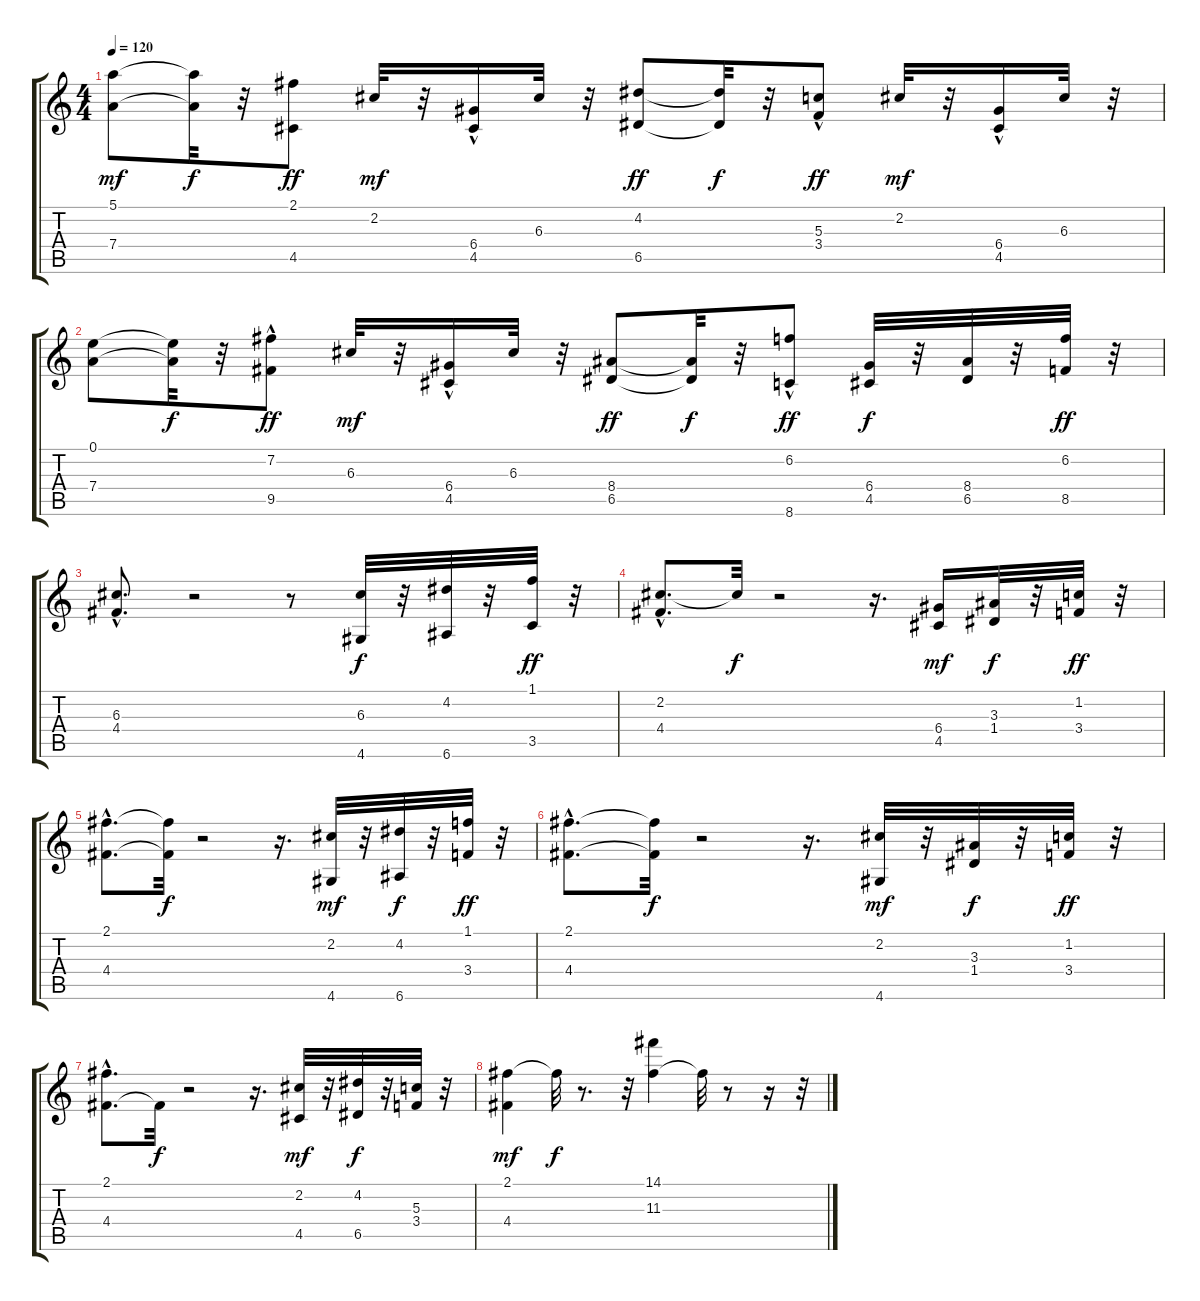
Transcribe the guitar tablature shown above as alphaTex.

\track "" {instrument acousticbass}
\staff {score tabs}
\tuning (E4 B3 G3 D3 A2 E2) {hide}
\ts (4 4)
\tempo 120
\clef g2
\ks c
(5.1 7.4).8{dy mf} (5.1{t} 7.4{t}).32{dy f} r.32 (2.1 4.5).8{dy ff} 2.2.32{dy mf} r.32 (6.4 4.5{hac}).16 6.3.32 r.32 (4.2 6.5).8{dy ff} (4.2{t} 6.5{t}).32{dy f} r.32 (5.3{hac} 3.4).8{dy ff} 2.2.32{dy mf} r.32 (6.4 4.5{hac}).16 6.3.32 r.32 |
(0.1 7.4).8 (0.1{t} 7.4{t}).32{dy f} r.32 (7.2{hac} 9.5).8{dy ff} 6.3.32{dy mf} r.32 (6.4 4.5{hac}).16 6.3.32 r.32 (8.4 6.5).8{dy ff} (8.4{t} 6.5{t}).32{dy f} r.32 (6.2 8.6{hac}).8{dy ff} (6.4 4.5).32{dy f} r.32 (8.4 6.5).32 r.32 (6.2 8.5).32{dy ff} r.32 |
(6.3{hac} 4.4).8{d} r.2 r.8 (6.3 4.6).32{dy f} r.32 (4.2 6.6).32 r.32 (1.1 3.5).32{dy ff} r.32 |
(2.2{hac} 4.4{hac}).8{d} 2.2{t}.32{dy f} r.2 r.16{d} (6.4 4.5).16{dy mf} (3.3 1.4).32{dy f} r.32 (1.2 3.4).32{dy ff} r.32 |
(2.1{hac} 4.4{hac}).8{d} (2.1{t} 4.4{t}).32{dy f} r.2 r.16{d} (2.2 4.6).32{dy mf} r.32 (4.2 6.6).32{dy f} r.32 (1.1 3.4).32{dy ff} r.32 |
(2.1{hac} 4.4{hac}).8{d} (2.1{t} 4.4{t}).32{dy f} r.2 r.16{d} (2.2 4.6).32{dy mf} r.32 (3.3 1.4).32{dy f} r.32 (1.2 3.4).32{dy ff} r.32 |
(2.1{hac} 4.4{hac}).8{d} 4.4{t}.32{dy f} r.2 r.16{d} (2.2 4.5).32{dy mf} r.32 (4.2 6.5).32{dy f} r.32 (5.3 3.4).32 r.32 |
(2.1 4.4).4{dy mf} 2.1{t}.32{dy f} r.8{d} r.32 (14.1 11.3).4 11.3{t}.32 r.8 r.16 r.32
